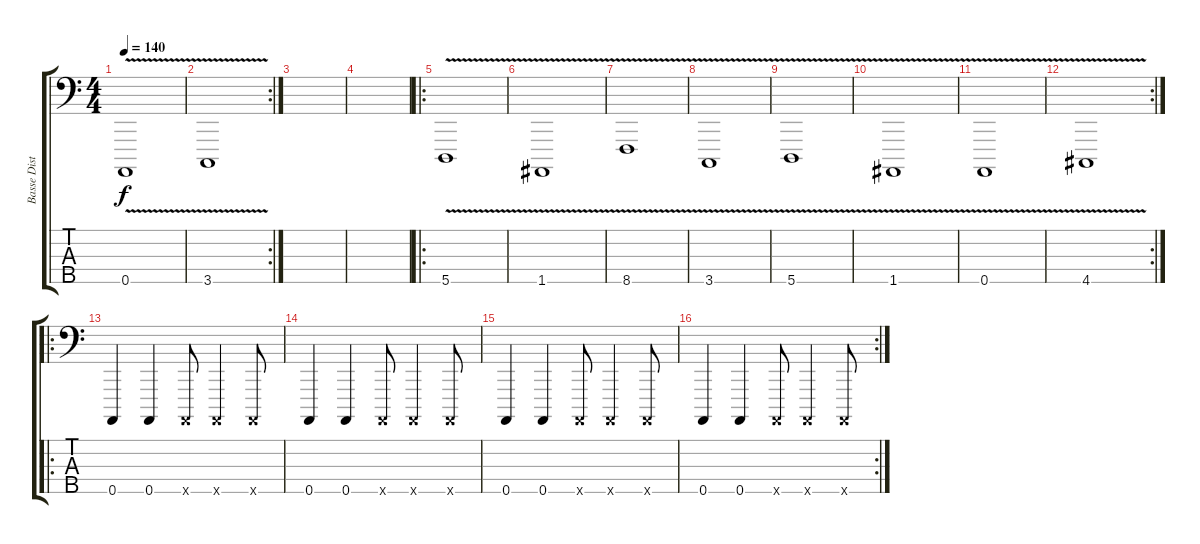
\track ("Basse Disto" "Basse Dist") {instrument lead8bassandlead}
\staff {score tabs}
\tuning (F2 C2 G1 D1 A0) {hide}
\ts (4 4)
\tempo 140
\clef f4
\ks c
0.5{v}.1{dy f} |
\rc 2
3.5{v}.1 |
|
|
\ro
5.5{v}.1 |
1.5{v}.1 |
8.5{v}.1 |
3.5{v}.1 |
5.5{v}.1 |
1.5{v}.1 |
0.5{v}.1 |
\rc 2
4.5{v}.1 |
\ro
0.5.4 0.5.4 0.5{x}.8 0.5{x}.4 0.5{x}.8 |
0.5.4 0.5.4 0.5{x}.8 0.5{x}.4 0.5{x}.8 |
0.5.4 0.5.4 0.5{x}.8 0.5{x}.4 0.5{x}.8 |
\rc 2
0.5.4 0.5.4 0.5{x}.8 0.5{x}.4 0.5{x}.8
